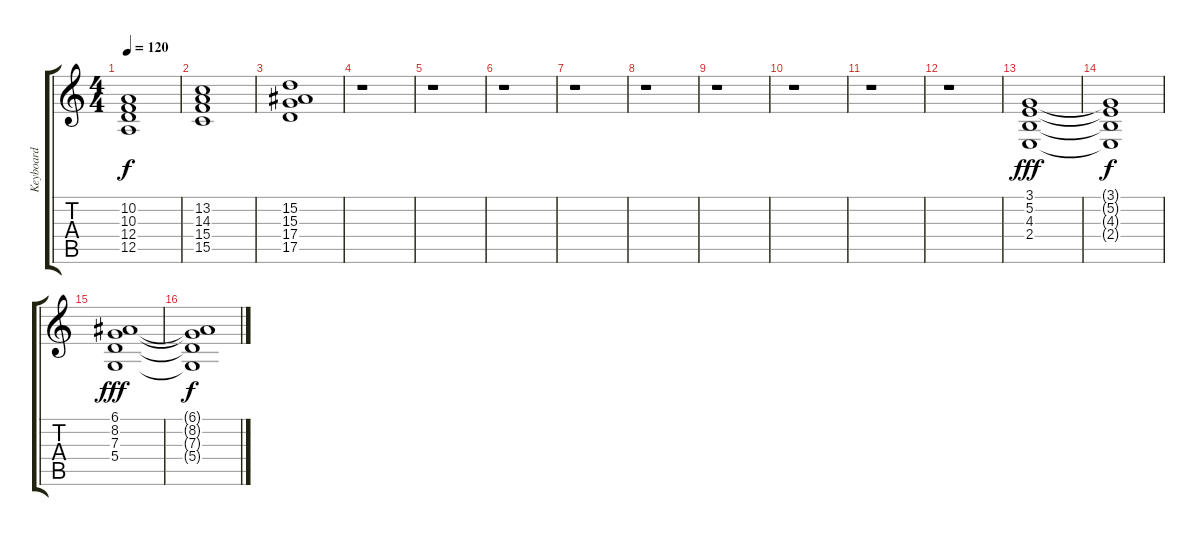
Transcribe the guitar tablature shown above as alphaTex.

\track ("Keyboard" "Keyboard") {instrument choiraahs}
\staff {score tabs}
\tuning (E4 B3 G3 D3 A2 E2) {hide}
\ts (4 4)
\tempo 120
\clef g2
\ks c
(10.2 10.3 12.4 12.5).1{dy f} |
(13.2 14.3 15.4 15.5).1 |
(15.2 15.3 17.4 17.5).1 |
r.1 |
r.1 |
r.1 |
r.1 |
r.1 |
r.1 |
r.1 |
r.1 |
r.1 |
(3.1 5.2 4.3 2.4).1{dy fff volume 8 balance 1} |
(3.1{t} 5.2{t} 4.3{t} 2.4{t}).1{dy f} |
(6.1 8.2 7.3 5.4).1{dy fff} |
(6.1{t} 8.2{t} 7.3{t} 5.4{t}).1{dy f}
